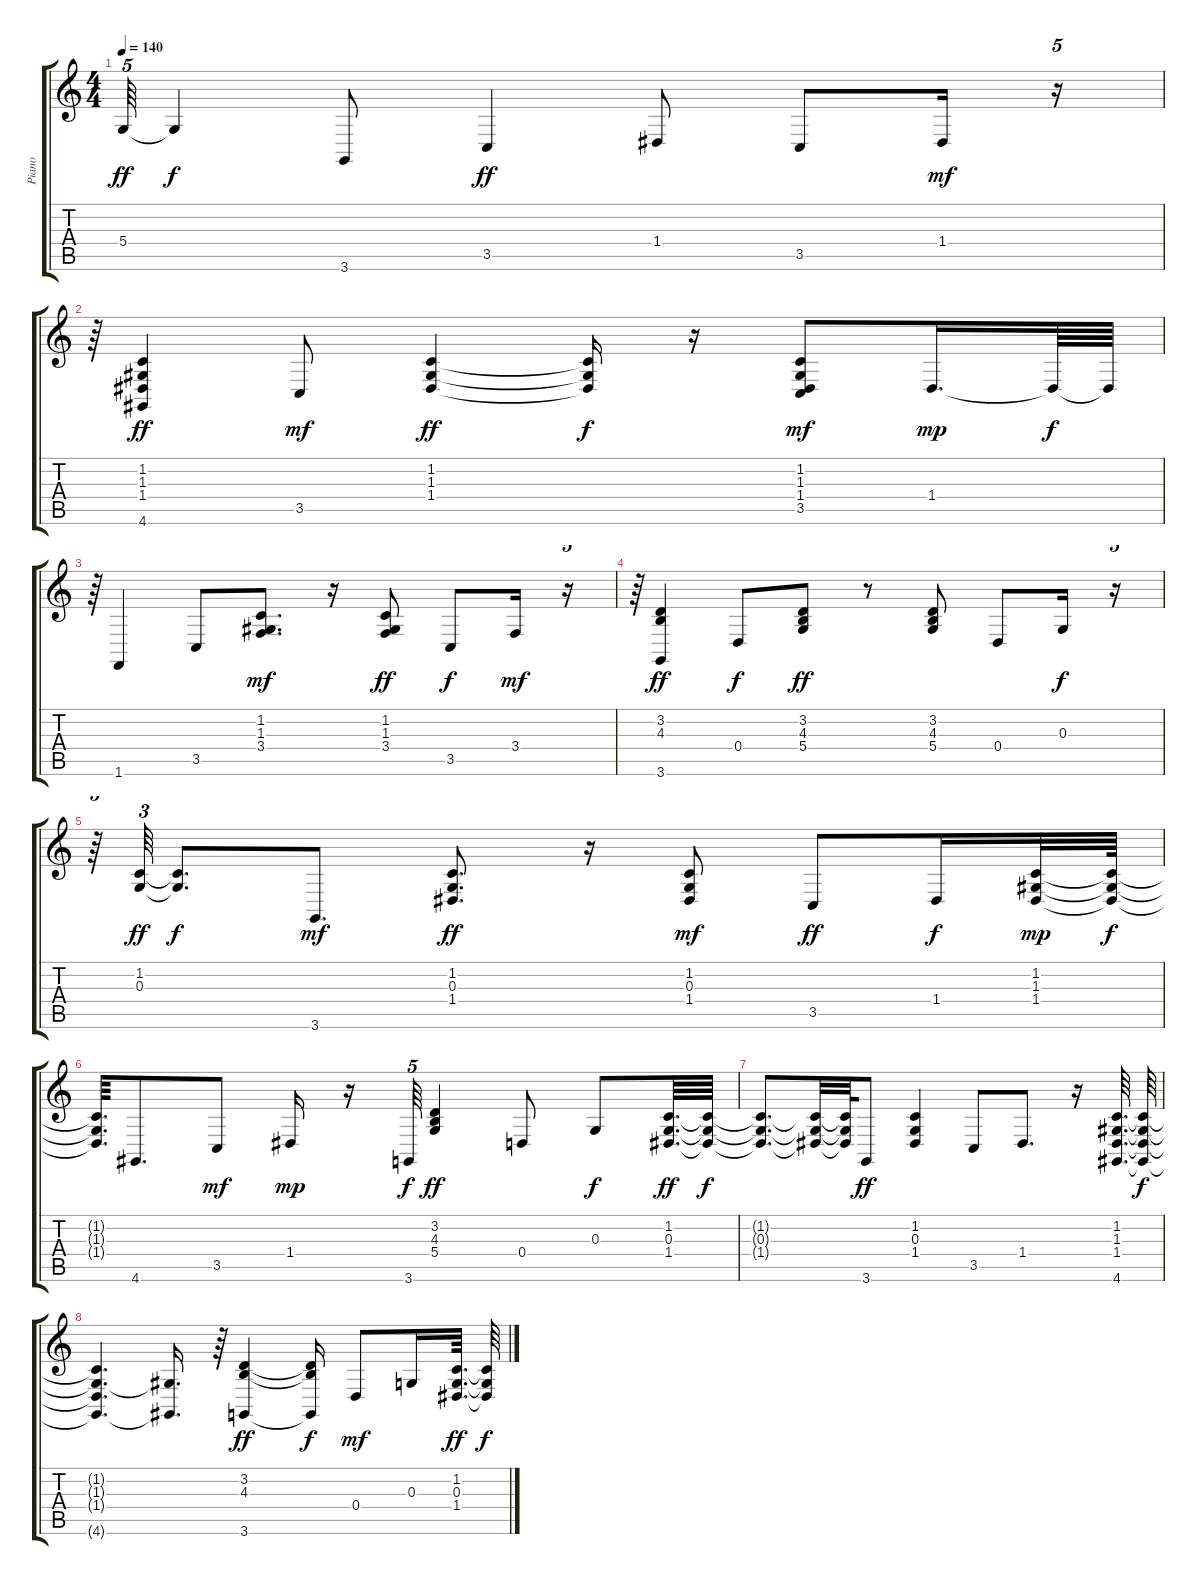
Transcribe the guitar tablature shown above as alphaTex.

\track ("Piano" "Piano") {instrument tangoaccordion}
\staff {score tabs}
\tuning (E4 B3 G3 D3 A2 E2) {hide}
\ts (4 4)
\tempo 140
\clef g2
\ks c
5.4.64{tu (5 4) dy ff} 5.4{t}.4{dy f} 3.6.8 3.5.4{dy ff} 1.4.8 3.5.8 1.4.16{dy mf} r.16{tu (5 4)} |
r.64{tu (5 4)} (1.2 1.3 1.4 4.6).4{dy ff} 3.5.8{dy mf} (1.2 1.3 1.4).4{dy ff} (1.2{t} 1.3{t} 1.4{t}).16{dy f} r.16 (1.2 1.3 1.4 3.5).8{dy mf} 1.4.16{d dy mp} 1.4{t}.64{dy f} 1.4{t}.64 |
r.64{tu (5 4)} 1.6.4 3.5.8 (1.2 1.3 3.4).8{d dy mf} r.16 (1.2 1.3 3.4).8{dy ff} 3.5.8{dy f} 3.4.16{dy mf} r.16{tu (5 4)} |
r.64{tu (5 4)} (3.2 4.3 3.6).4{dy ff} 0.4.8{dy f} (3.2 4.3 5.4).8{dy ff} r.8 (3.2 4.3 5.4).8 0.4.8 0.3.16{dy f} r.16{tu (5 4)} |
r.64{tu (5 4)} (1.2 0.3).64{tu (3 2) dy ff} (1.2{t} 0.3{t}).8{d dy f} 3.6.8{d dy mf} (1.2 0.3 1.4).8{d dy ff} r.16 (1.2 0.3 1.4).8{dy mf} 3.5.8{dy ff} 1.4.16{dy f} (1.2 1.3 1.4).32{dy mp} (1.2{t} 1.3{t} 1.4{t}).64{dy f} |
(1.2{t} 1.3{t} 1.4{t}).64{d} 4.6.8{d} 3.5.8{dy mf} 1.4.16{dy mp} r.16 3.6.64{tu (5 4) dy f} (3.2 4.3 5.4).4{dy ff} 0.4.8 0.3.8{dy f} (1.2 0.3 1.4).64{d dy ff} (1.2{t} 0.3{t} 1.4{t}).64{dy f} |
(1.2{t} 0.3{t} 1.4{t}).8{d} (1.2{t} 0.3{t} 1.4{t}).32 (1.2{t} 0.3{t} 1.4{t}).64 3.6.8{dy ff} (1.2 0.3 1.4).4 3.5.8 1.4.8{d} r.16 (1.2 1.3 1.4 4.6).64{d} (1.2{t} 1.3{t} 1.4{t} 4.6{t}).64{dy f} |
(1.2{t} 1.3{t} 1.4{t} 4.6{t}).4{d} (1.3{t} 4.6{t}).16{d} r.64 (3.2 4.3 3.6).4{dy ff} (3.2{t} 4.3{t} 3.6{t}).16{dy f} 0.4.8{dy mf} 0.3.16 (1.2 0.3 1.4).64{d dy ff} (1.2{t} 0.3{t} 1.4{t}).64{dy f}
